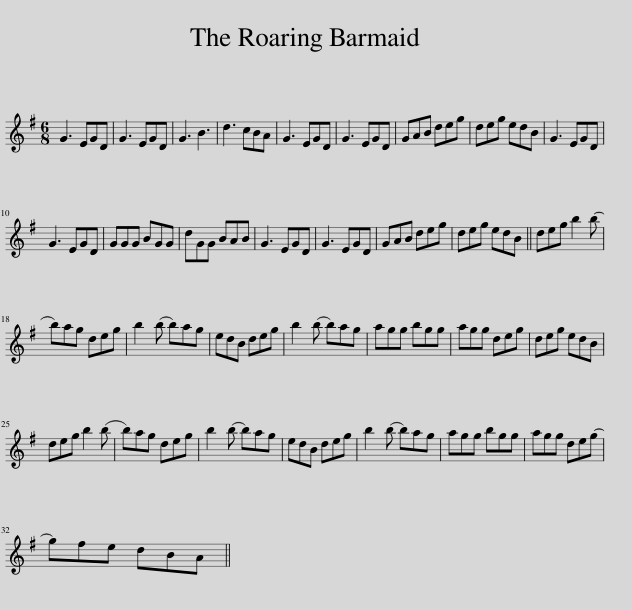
X:1
L:1/8
M:6/8
I:linebreak $
K:G
V:1 treble
V:1
 G3 EGD | G3 EGD | G3 B3 | d3 cBA | G3 EGD | %5
 G3 EGD | GAB deg | deg edB | G3 EGD |$ G3 EGD | %10
 GGG BGG | dGG BAB | G3 EGD | G3 EGD | GAB deg | %15
 deg edB || deg b2 (b |$ b)ag deg | b2 (b b)ag | edB deg | %20
 b2 (b b)ag | agg bgg | agg deg | deg edB |$ deg b2 (b | %25
 b)ag deg | b2 (b b)ag | edB deg | b2 (b b)ag | agg bgg | %30
 agg de(g |$ g)fe dBA || %32
